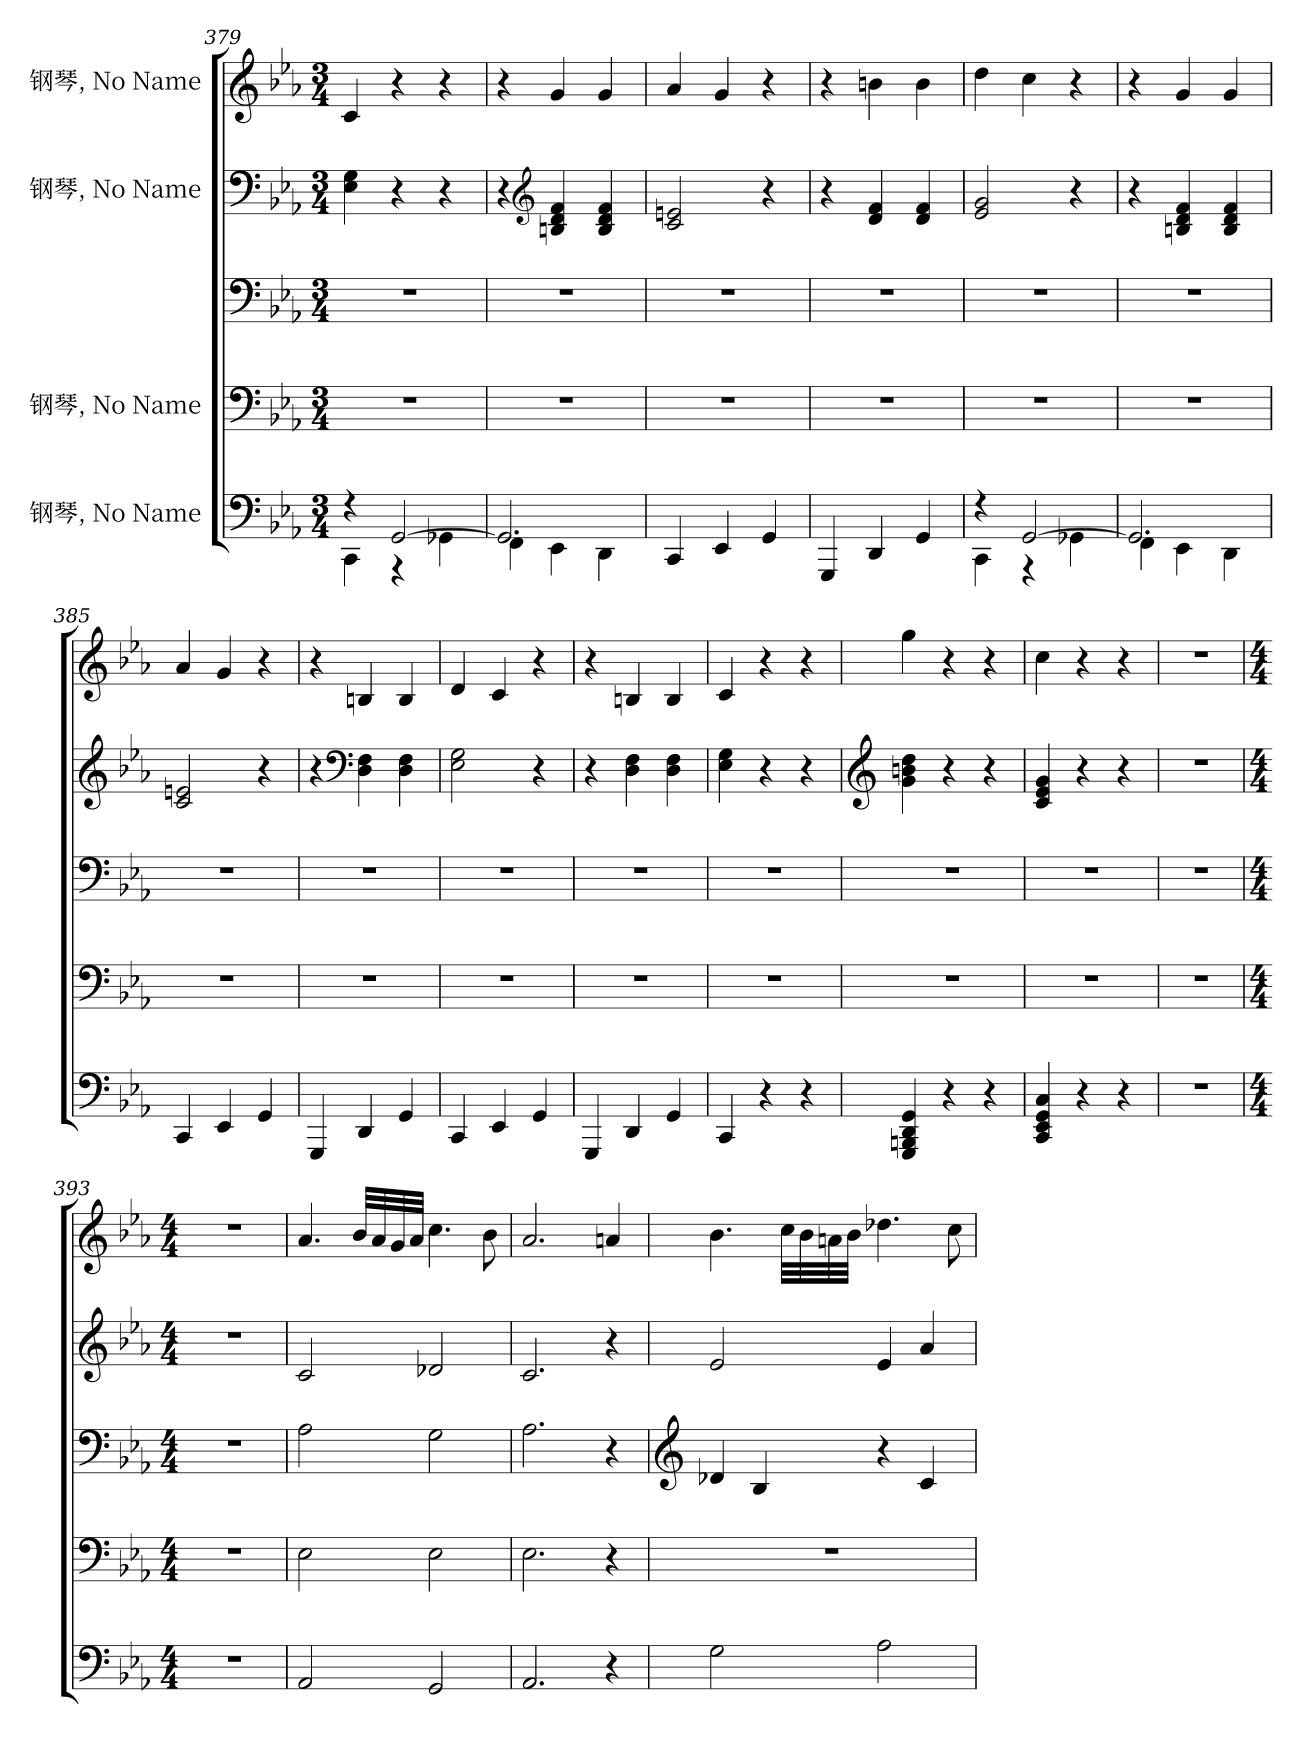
**kern	**kern	**kern	**kern	**kern
*part4	*part3	*part3	*part2	*part1
*staff5	*staff4	*staff3	*staff2	*staff1
*I"钢琴, No Name	*I"钢琴, No Name	*	*I"钢琴, No Name	*I"钢琴, No Name
*clefF4	*clefF4	*clefF4	*clefF4	*clefG2
*k[b-e-a-]	*k[b-e-a-]	*k[b-e-a-]	*k[b-e-a-]	*k[b-e-a-]
*M3/4	*M3/4	*M3/4	*M3/4	*M3/4
*MM227	*MM227	*MM227	*MM227	*MM227
=379	=379	=379	=379	=379
*^	*	*	*	*
4r	4CC\	2.r	2.r	4E-\ 4G\	4c/
[2GG/	4r	.	.	4r	4r
.	4GG-X\	.	.	4r	4r
=380	=380	=380	=380	=380	=380
2.GG/]	4FF\	2.r	2.r	4r	4r
*	*	*	*	*clefG2	*
.	4EE-\	.	.	4Bn/ 4d/ 4f/	4g/
.	4DD\	.	.	4B/ 4d/ 4f/	4g/
*v	*v	*	*	*	*
=381	=381	=381	=381	=381
*	*	*	*	*MM237
4CC/	2.r	2.r	2c/ 2en/	4a-/
4EE-/	.	.	.	4g/
4GG/	.	.	4r	4r
=382	=382	=382	=382	=382
4GGG/	2.r	2.r	4r	4r
4DD/	.	.	4d/ 4f/	4bn\
4GG/	.	.	4d/ 4f/	4b\
=383	=383	=383	=383	=383
*	*	*	*	*MM237
*^	*	*	*	*
4r	4CC\	2.r	2.r	2e-/ 2g/	4dd\
*	*	*	*	*	*MM237
[2GG/	4r	.	.	.	4cc\
.	4GG-X\	.	.	4r	4r
!!LO:PB:g=z
=384	=384	=384	=384	=384	=384
2.GG/]	4FF\	2.r	2.r	4r	4r
.	4EE-\	.	.	4Bn/ 4d/ 4f/	4g/
.	4DD\	.	.	4B/ 4d/ 4f/	4g/
*v	*v	*	*	*	*
=385	=385	=385	=385	=385
*	*	*	*	*MM237
4CC/	2.r	2.r	2c/ 2en/	4a-/
4EE-/	.	.	.	4g/
4GG/	.	.	4r	4r
=386	=386	=386	=386	=386
4GGG/	2.r	2.r	4r	4r
*	*	*	*clefF4	*
4DD/	.	.	4D\ 4F\	4Bn/
4GG/	.	.	4D\ 4F\	4B/
=387	=387	=387	=387	=387
*	*	*	*	*MM237
4CC/	2.r	2.r	2E-\ 2G\	4d/
4EE-/	.	.	.	4c/
*	*	*	*	*MM223
4GG/	.	.	4r	4r
=388	=388	=388	=388	=388
4GGG/	2.r	2.r	4r	4r
4DD/	.	.	4D\ 4F\	4Bn/
*	*	*	*	*MM217
4GG/	.	.	4D\ 4F\	4B/
=389	=389	=389	=389	=389
*	*	*	*	*MM188
4CC/	2.r	2.r	4E-\ 4G\	4c/
4r	.	.	4r	4r
*	*	*	*	*MM173
4r	.	.	4r	4r
=390	=390	=390	=390	=390
*	*	*	*clefG2	*
4GGG/ 4BBBn/ 4DD/ 4GG/	2.r	2.r	4g\ 4bn\ 4dd\	4gg\
*	*	*	*	*MM169
4r	.	.	4r	4r
4r	.	.	4r	4r
=391	=391	=391	=391	=391
4CC/ 4EE-/ 4GG/ 4C/	2.r	2.r	4c/ 4e-/ 4g/	4cc\
4r	.	.	4r	4r
4r	.	.	4r	4r
!!LO:LB:g=z
=392	=392	=392	=392	=392
2.r	2.r	2.r	2.r	2.r
=393	=393	=393	=393	=393
*M4/4	*M4/4	*M4/4	*M4/4	*M4/4
*	*	*	*	*MM58
1r	1r	1r	1r	1r
=394	=394	=394	=394	=394
*	*	*	*	*MM60
2AA-/	2E-\	2A-\	2c/	4.a-/
.	.	.	.	32b-/LLL
.	.	.	.	32a-/
.	.	.	.	32g/
*	*	*	*	*MM58
.	.	.	.	32a-/JJJ
*	*	*	*	*MM60
2GG/	2E-\	2G\	2d-X/	4.cc\
.	.	.	.	8b-\
=395	=395	=395	=395	=395
*	*	*	*	*MM60
2.AA-/	2.E-\	2.A-\	2.c/	2.a-/
4r	4r	4r	4r	4an/
=396	=396	=396	=396	=396
*	*	*clefG2	*	*
*	*	*	*	*MM60
2G\	1r	4d-X/	2e-/	4.b-\
.	.	4B-/	.	.
.	.	.	.	32cc\LLL
.	.	.	.	32b-\
.	.	.	.	32an\
*	*	*	*	*MM58
.	.	.	.	32b-\JJJ
*	*	*	*	*MM60
2A-\	.	4r	4e-/	4.dd-X\
.	.	4c/	4a-/	.
.	.	.	.	8cc\
=	=	=	=	=
*-	*-	*-	*-	*-
